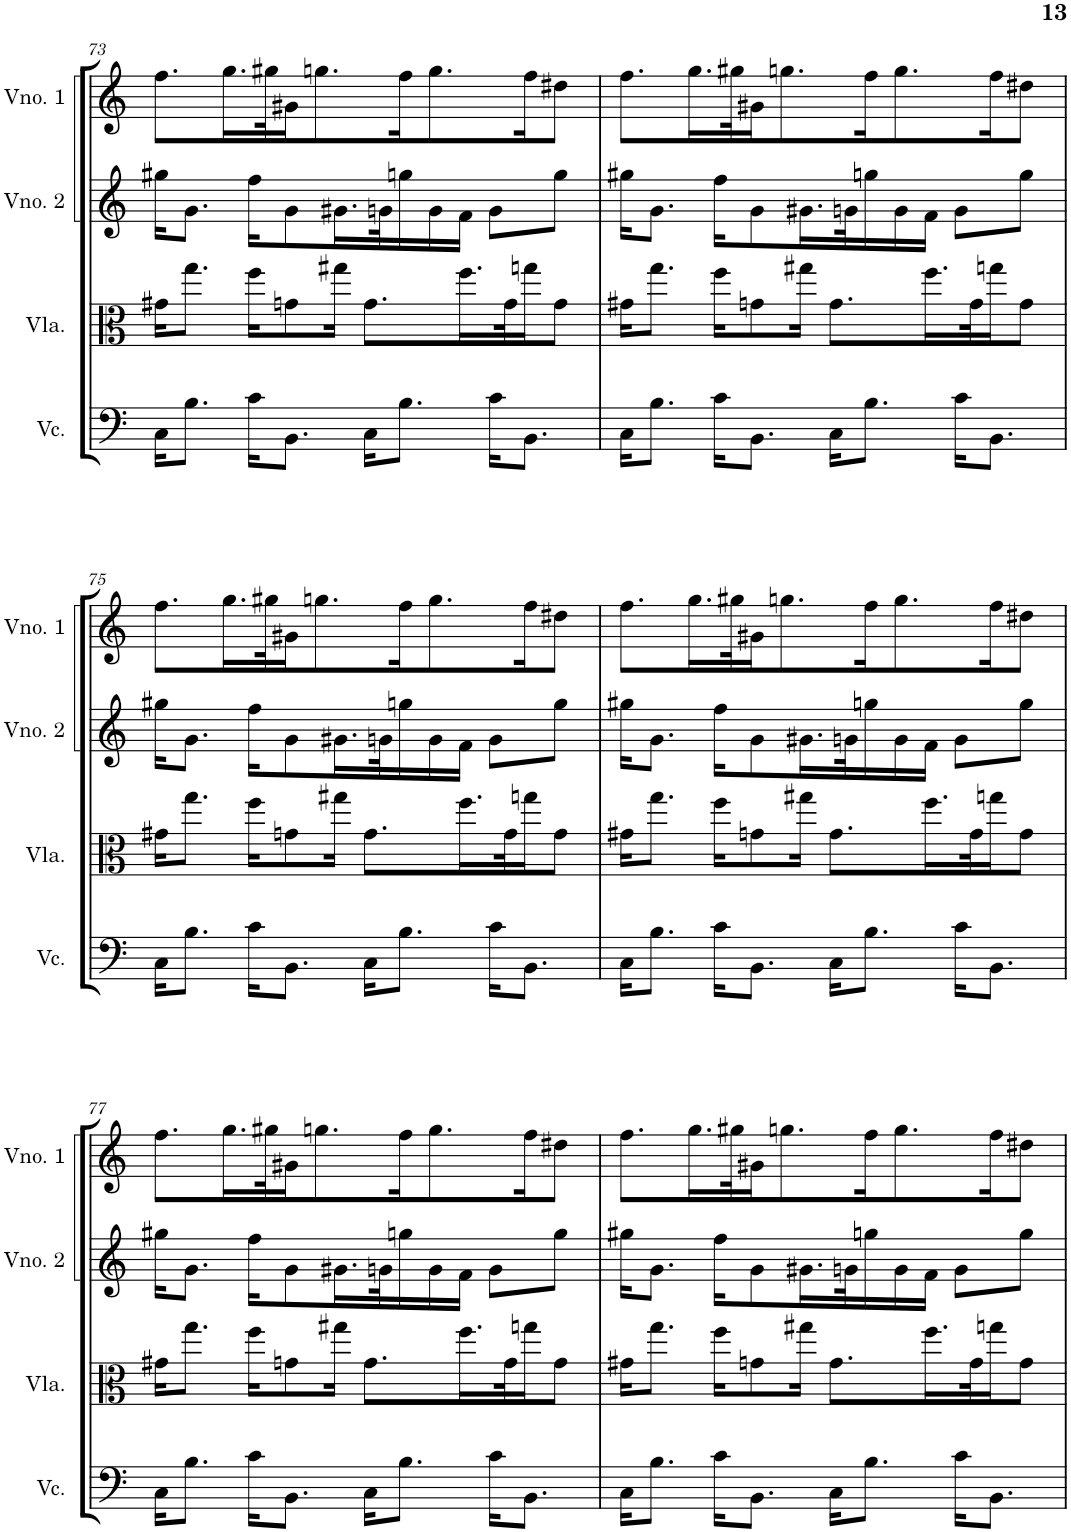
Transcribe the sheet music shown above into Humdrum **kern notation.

**kern	**kern	**kern	**kern
*part4	*part3	*part2	*part1
*staff4	*staff3	*staff2	*staff1
*I"Violoncelo	*I"Viola	*I"Violino 2	*I"Violino 1
*I'Vc.	*I'Vla.	*I'Vno. 2	*I'Vno. 1
!!LO:PB:g=z
*clefF4	*clefC3	*clefG2	*clefG2
*k[]	*k[]	*k[]	*k[]
*M4/4	*M4/4	*M4/4	*M4/4
=73	=73	=73	=73
16C\KL	16g#X\KL	16gg#X\KL	8.ff\L
8.B\J	8.gg\J	8.g\J	.
.	.	.	16.gg\L
16c\KL	16ff\KL	16ff\KL	.
.	.	.	32gg#X\K
8.BB\J	8gn\	8g\	16g#X\J
.	.	.	8.ggn\
.	16gg#X\Jk	16.g#X\L	.
16C\KL	8.g\L	.	.
.	.	32gn\K	.
8.B\J	.	16ggn\	16ff\K
.	.	16g\	8.gg\
.	16.ff\L	16f\JJ	.
16c\KL	.	8g\L	.
.	32g\K	.	.
8.BB\J	16ggn\J	.	16ff\K
.	8g\J	8gg\J	8dd#X\J
=74	=74	=74	=74
16C\KL	16g#X\KL	16gg#X\KL	8.ff\L
8.B\J	8.gg\J	8.g\J	.
.	.	.	16.gg\L
16c\KL	16ff\KL	16ff\KL	.
.	.	.	32gg#X\K
8.BB\J	8gn\	8g\	16g#X\J
.	.	.	8.ggn\
.	16gg#X\Jk	16.g#X\L	.
16C\KL	8.g\L	.	.
.	.	32gn\K	.
8.B\J	.	16ggn\	16ff\K
.	.	16g\	8.gg\
.	16.ff\L	16f\JJ	.
16c\KL	.	8g\L	.
.	32g\K	.	.
8.BB\J	16ggn\J	.	16ff\K
.	8g\J	8gg\J	8dd#X\J
!!LO:LB:g=z
=75	=75	=75	=75
16C\KL	16g#X\KL	16gg#X\KL	8.ff\L
8.B\J	8.gg\J	8.g\J	.
.	.	.	16.gg\L
16c\KL	16ff\KL	16ff\KL	.
.	.	.	32gg#X\K
8.BB\J	8gn\	8g\	16g#X\J
.	.	.	8.ggn\
.	16gg#X\Jk	16.g#X\L	.
16C\KL	8.g\L	.	.
.	.	32gn\K	.
8.B\J	.	16ggn\	16ff\K
.	.	16g\	8.gg\
.	16.ff\L	16f\JJ	.
16c\KL	.	8g\L	.
.	32g\K	.	.
8.BB\J	16ggn\J	.	16ff\K
.	8g\J	8gg\J	8dd#X\J
=76	=76	=76	=76
16C\KL	16g#X\KL	16gg#X\KL	8.ff\L
8.B\J	8.gg\J	8.g\J	.
.	.	.	16.gg\L
16c\KL	16ff\KL	16ff\KL	.
.	.	.	32gg#X\K
8.BB\J	8gn\	8g\	16g#X\J
.	.	.	8.ggn\
.	16gg#X\Jk	16.g#X\L	.
16C\KL	8.g\L	.	.
.	.	32gn\K	.
8.B\J	.	16ggn\	16ff\K
.	.	16g\	8.gg\
.	16.ff\L	16f\JJ	.
16c\KL	.	8g\L	.
.	32g\K	.	.
8.BB\J	16ggn\J	.	16ff\K
.	8g\J	8gg\J	8dd#X\J
!!LO:LB:g=z
=77	=77	=77	=77
16C\KL	16g#X\KL	16gg#X\KL	8.ff\L
8.B\J	8.gg\J	8.g\J	.
.	.	.	16.gg\L
16c\KL	16ff\KL	16ff\KL	.
.	.	.	32gg#X\K
8.BB\J	8gn\	8g\	16g#X\J
.	.	.	8.ggn\
.	16gg#X\Jk	16.g#X\L	.
16C\KL	8.g\L	.	.
.	.	32gn\K	.
8.B\J	.	16ggn\	16ff\K
.	.	16g\	8.gg\
.	16.ff\L	16f\JJ	.
16c\KL	.	8g\L	.
.	32g\K	.	.
8.BB\J	16ggn\J	.	16ff\K
.	8g\J	8gg\J	8dd#X\J
=78	=78	=78	=78
16C\KL	16g#X\KL	16gg#X\KL	8.ff\L
8.B\J	8.gg\J	8.g\J	.
.	.	.	16.gg\L
16c\KL	16ff\KL	16ff\KL	.
.	.	.	32gg#X\K
8.BB\J	8gn\	8g\	16g#X\J
.	.	.	8.ggn\
.	16gg#X\Jk	16.g#X\L	.
16C\KL	8.g\L	.	.
.	.	32gn\K	.
8.B\J	.	16ggn\	16ff\K
.	.	16g\	8.gg\
.	16.ff\L	16f\JJ	.
16c\KL	.	8g\L	.
.	32g\K	.	.
8.BB\J	16ggn\J	.	16ff\K
.	8g\J	8gg\J	8dd#X\J
=	=	=	=
*-	*-	*-	*-
